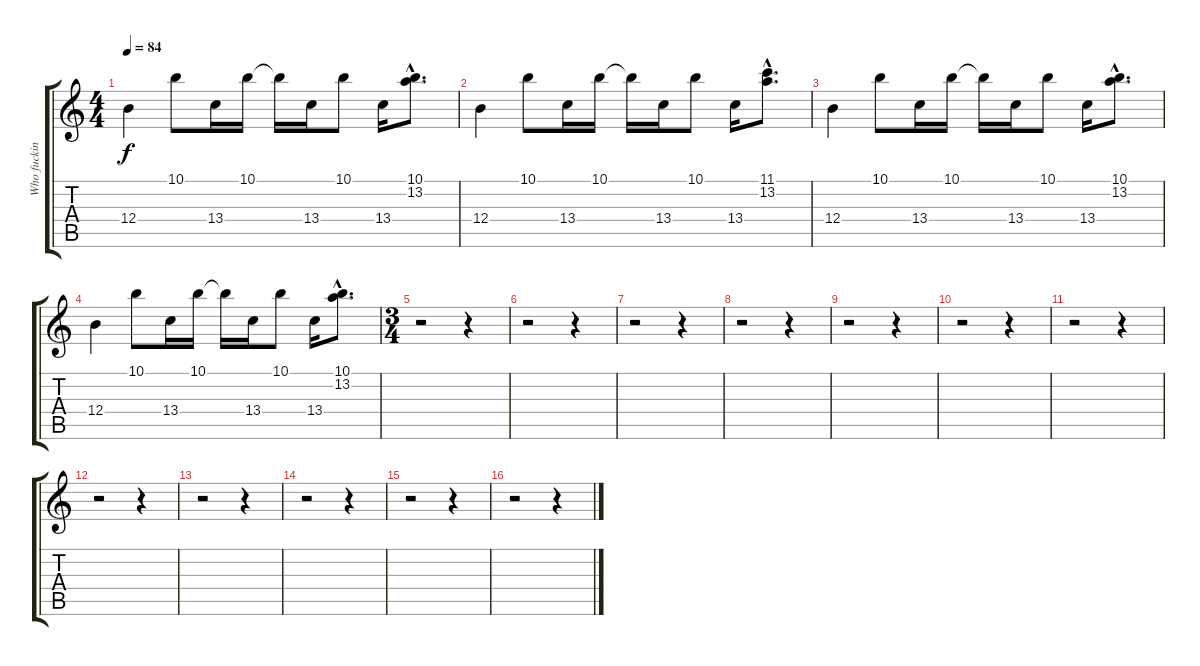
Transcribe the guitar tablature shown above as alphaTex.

\track ("Who fucking knows - Fills 1" "Who fuckin") {instrument distortionguitar}
\staff {score tabs}
\tuning (Db4 Ab3 E3 B2 Gb2 B1) {hide}
\ts (4 4)
\tempo 84
\clef g2
\ks c
12.4.4{dy f} 10.1.8 13.4.16 10.1.16 10.1{t}.16 13.4.16 10.1.8 13.4.16 (10.1{hac} 13.2{hac}).8{d} |
12.4.4 10.1.8 13.4.16 10.1.16 10.1{t}.16 13.4.16 10.1.8 13.4.16 (11.1{hac} 13.2{hac}).8{d} |
12.4.4 10.1.8 13.4.16 10.1.16 10.1{t}.16 13.4.16 10.1.8 13.4.16 (10.1{hac} 13.2{hac}).8{d} |
12.4.4 10.1.8 13.4.16 10.1.16 10.1{t}.16 13.4.16 10.1.8 13.4.16 (10.1{hac} 13.2{hac}).8{d} |
\ts (3 4)
r.2 r.4 |
r.2 r.4 |
r.2 r.4 |
r.2 r.4 |
r.2 r.4 |
r.2 r.4 |
r.2 r.4 |
r.2 r.4 |
r.2 r.4 |
r.2 r.4 |
r.2 r.4 |
r.2 r.4
